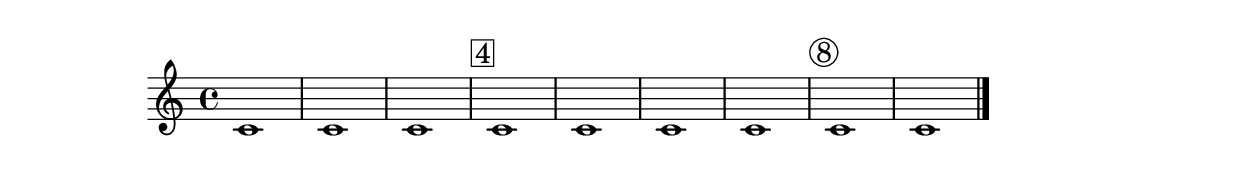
%% DO NOT EDIT this file manually; it is automatically
%% generated from LSR http://lsr.dsi.unimi.it
%% Make any changes in LSR itself, or in Documentation/snippets/new/ ,
%% and then run scripts/auxiliar/makelsr.py
%%
%% This file is in the public domain.
\version "2.14.0"

\header {
  lsrtags = "rhythms, tweaks-and-overrides"

%% Translation of GIT committish: 59caa3adce63114ca7972d18f95d4aadc528ec3d
  texidoces = "

Los números de compás también se pueden imprimir dentro de rectángulos o de circunferencias.

"
  doctitlees = "Imprimir números de compás dentro de rectángulos o circunferencias"



%% Translation of GIT committish: 0a868be38a775ecb1ef935b079000cebbc64de40
  texidocde = "
Taktnummern können auch in Boxen oder Kreisen gesetzt werden.

"
  doctitlede = "Setzen von Taktnummern in Kästen oder Kreisen"



%% Translation of GIT committish: 374d57cf9b68ddf32a95409ce08ba75816900f6b
  texidocfr = "
Les numéros de mesures peuvent être encadrés ou entourés d'un cercle.

"
  doctitlefr = "Inscrire le numéro de mesure dans un cadre ou un cercle"

  texidoc = "
Bar numbers can also be printed inside boxes or circles.

"
  doctitle = "Printing bar numbers inside boxes or circles"
} % begin verbatim

\relative c' {
  % Prevent bar numbers at the end of a line and permit them elsewhere
  \override Score.BarNumber #'break-visibility = #end-of-line-invisible
  \set Score.barNumberVisibility = #(every-nth-bar-number-visible 4)

  % Increase the size of the bar number by 2
  \override Score.BarNumber #'font-size = #2

  % Draw a box round the following bar number(s)
  \override Score.BarNumber #'stencil
    = #(make-stencil-boxer 0.1 0.25 ly:text-interface::print)
  \repeat unfold 5 { c1 }

  % Draw a circle round the following bar number(s)
  \override Score.BarNumber #'stencil
    = #(make-stencil-circler 0.1 0.25 ly:text-interface::print)
  \repeat unfold 4 { c1 } \bar "|."
}

